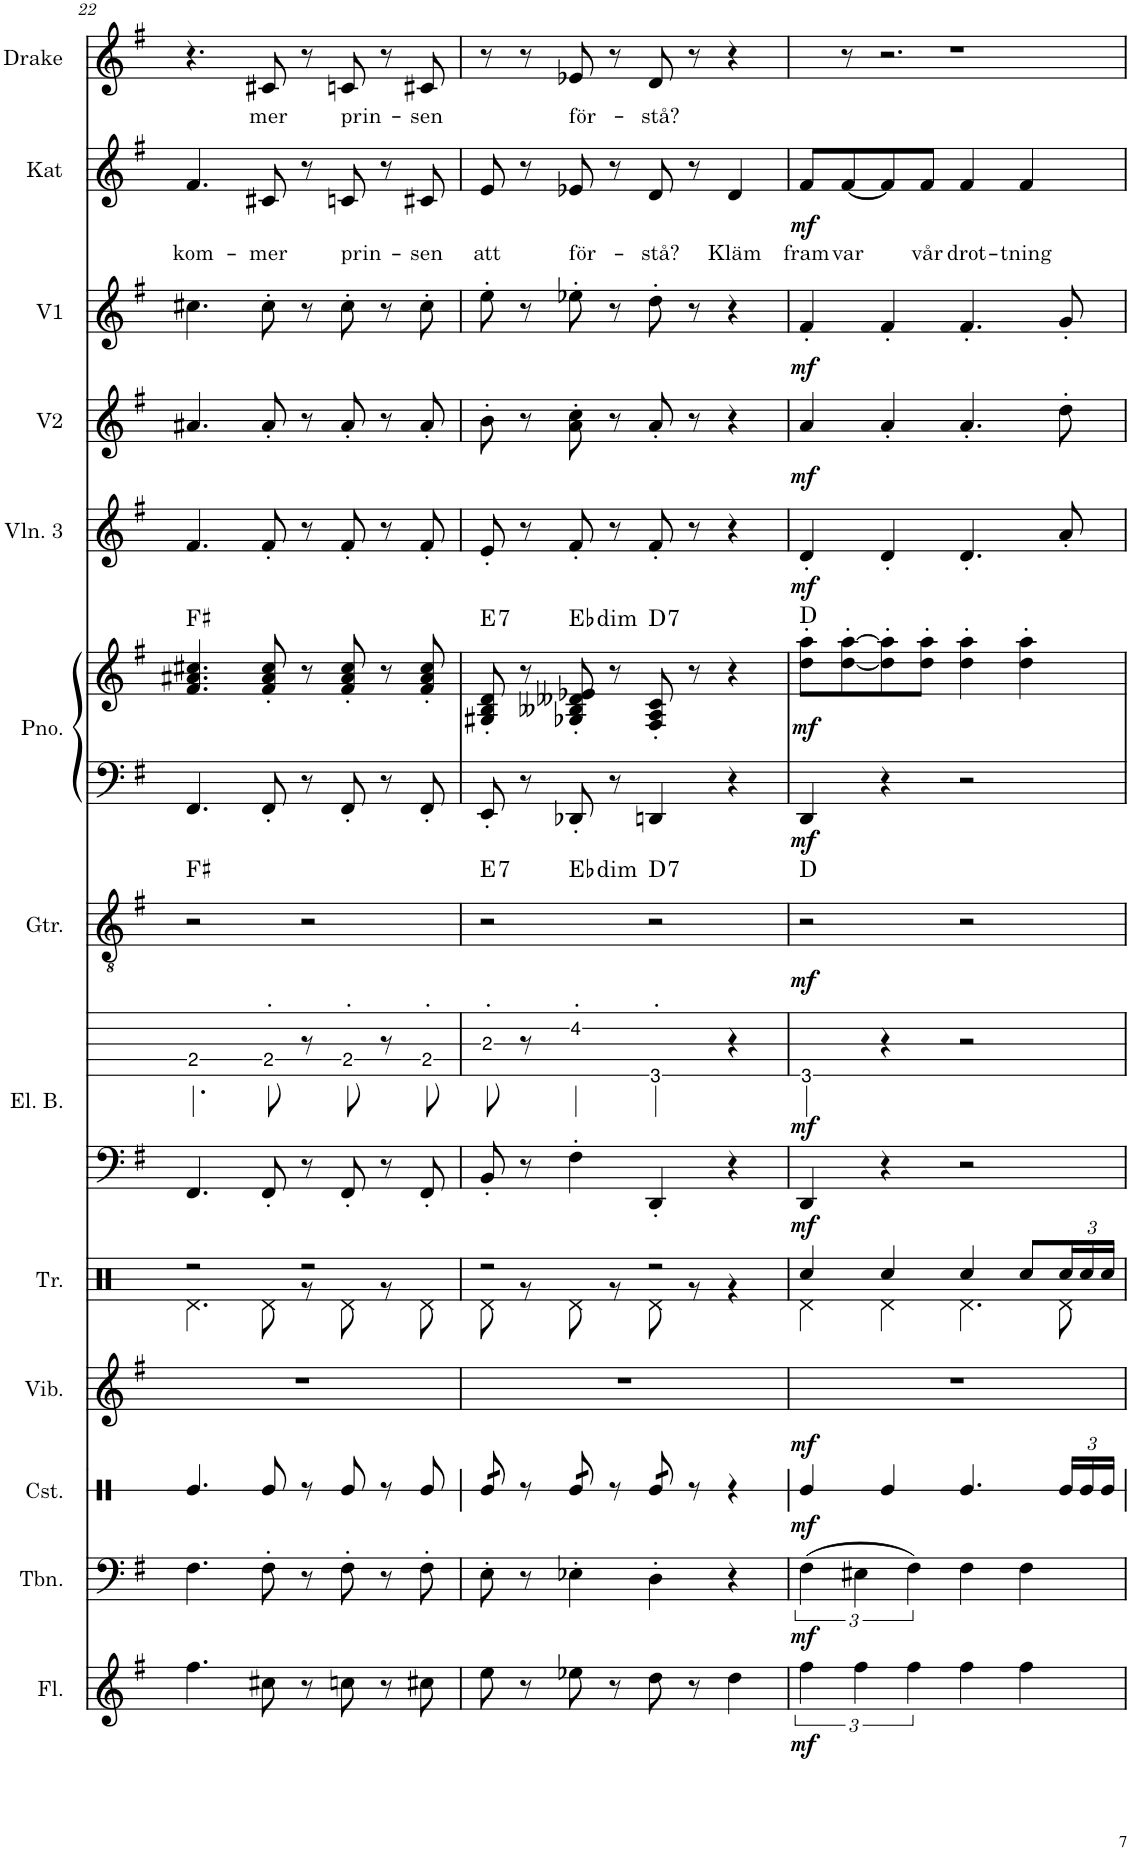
**kern	**dynam	**kern	**dynam	**kern	**dynam	**kern	**dynam	**kern	**kern	**kern	**dynam	**kern	**dynam	**harte	**kern	**kern	**dynam	**harte	**kern	**dynam	**kern	**dynam	**kern	**dynam	**kern	**text	**dynam	**kern	**text
*part13	*part13	*part12	*part12	*part11	*part11	*part10	*part10	*part9	*part8	*part8	*part8	*part7	*part7	*part7	*part6	*part6	*part6	*part6	*part5	*part5	*part4	*part4	*part3	*part3	*part2	*part2	*part2	*part1	*part1
*staff15	*staff15	*staff14	*staff14	*staff13	*staff13	*staff12	*staff12	*staff11	*staff10	*staff9	*staff9/10	*staff8	*staff8	*	*staff7	*staff6	*staff6/7	*	*staff5	*staff5	*staff4	*staff4	*staff3	*staff3	*staff2	*staff2	*staff2	*staff1	*staff1
*I"Flute	*	*I"Trombone	*	*I"Castanets	*	*I"Vibraphone	*	*I"Trummor	*I"5-str. Electric Bass	*	*	*I"Gitarr	*	*	*I"Piano	*	*	*	*I"Violin 3	*	*I"Violin 2	*	*I"Violin 1	*	*I"Kat	*	*	*I"Drake	*
*I'Fl.	*	*I'Tbn.	*	*I'Cst.	*	*I'Vib.	*	*I'Tr.	*I'El. B.	*	*	*I'Gtr.	*	*	*I'Pno.	*	*	*	*I'Vln. 3	*	*I'V2	*	*I'V1	*	*I'Kat	*	*	*I'Drake	*
!!LO:PB:g=z
*clefG2	*	*clefF4	*	*clefX	*	*clefG2	*	*clefX	*clefF4	*	*	*clefGv2	*	*	*clefF4	*clefG2	*	*	*clefG2	*	*clefG2	*	*clefG2	*	*clefG2	*	*	*clefG2	*
*	*	*	*	*	*	*	*	*	*Trd7c12	*Trd7c12	*	*	*	*	*	*	*	*	*	*	*	*	*	*	*	*	*	*	*
*k[f#]	*	*k[f#]	*	*k[]	*	*k[f#]	*	*k[]	*k[f#]	*k[f#]	*	*k[f#]	*	*	*k[f#]	*k[f#]	*	*	*k[f#]	*	*k[f#]	*	*k[f#]	*	*k[f#]	*	*	*k[f#]	*
*M4/4	*	*M4/4	*	*M4/4	*	*M4/4	*	*M4/4	*M4/4	*M4/4	*	*M4/4	*	*	*M4/4	*M4/4	*	*	*M4/4	*	*M4/4	*	*M4/4	*	*M4/4	*	*	*M4/4	*
=22	=22	=22	=22	=22	=22	=22	=22	=22	=22	=22	=22	=22	=22	=22	=22	=22	=22	=22	=22	=22	=22	=22	=22	=22	=22	=22	=22	=22	=22
*	*	*	*	*	*	*	*	*^	*	*	*	*	*	*	*	*	*	*	*	*	*	*	*	*	*	*	*	*	*
!	!	!	!	!	!	!	!	!	!	!	!	!	!	!	!	!	!	!	!	!	!	!	!	!	!	!	!LO:LY:b	!	!	!
4.ff#\	.	4.F#\	.	4.Re/	.	1r	.	2r	4.Rd\	4.FF#/	4.FF#\	.	2r	.	F#:maj	4.FF#/	4.f#/ 4.a#X/ 4.cc#X/	.	F#:maj	4.f#/	.	4.a#X/	.	4.cc#X\	.	4.f#/	kom-	.	4.r	.
!	!	!	!	!	!	!	!	!	!	!	!	!	!	!	!	!	!	!	!	!	!	!	!	!	!	!	!LO:LY:b	!	!	!LO:LY:b
8cc#X\	.	8F#'\	.	8Re/	.	.	.	.	8Rd\	8FF#'/	8FF#'\	.	.	.	.	8FF#'/	8f#/' 8a#/' 8cc#/'	.	.	8f#'/	.	8a#'/	.	8cc#'\	.	8c#X/	-mer	.	8c#X/	-mer
8r	.	8r	.	8r	.	.	.	2r	8r	8r	8r	.	2r	.	.	8r	8r	.	.	8r	.	8r	.	8r	.	8r	.	.	8r	.
!	!	!	!	!	!	!	!	!	!	!	!	!	!	!	!	!	!	!	!	!	!	!	!	!	!	!	!LO:LY:b	!	!	!LO:LY:b
8ccn\	.	8F#'\	.	8Re/	.	.	.	.	8Rd\	8FF#'/	8FF#'\	.	.	.	.	8FF#'/	8f#/' 8a#/' 8cc#/'	.	.	8f#'/	.	8a#'/	.	8cc#'\	.	8cn/	prin-	.	8cn/	prin-
8r	.	8r	.	8r	.	.	.	.	8r	8r	8r	.	.	.	.	8r	8r	.	.	8r	.	8r	.	8r	.	8r	.	.	8r	.
!	!	!	!	!	!	!	!	!	!	!	!	!	!	!	!	!	!	!	!	!	!	!	!	!	!	!	!LO:LY:b	!	!	!LO:LY:b
8cc#X\	.	8F#'\	.	8Re/	.	.	.	.	8Rd\	8FF#'/	8FF#'\	.	.	.	.	8FF#'/	8f#/' 8a#/' 8cc#/'	.	.	8f#'/	.	8a#'/	.	8cc#'\	.	8c#X/	-sen	.	8c#X/	-sen
=23	=23	=23	=23	=23	=23	=23	=23	=23	=23	=23	=23	=23	=23	=23	=23	=23	=23	=23	=23	=23	=23	=23	=23	=23	=23	=23	=23	=23	=23	=23
!	!	!	!	!	!	!	!	!	!	!	!	!	!	!	!LO:H:kt=7	!	!	!	!LO:H:kt=7	!	!	!	!	!	!	!	!LO:LY:b	!	!	!
*	*	*	*	*	*	*	*	*	*	*	*	*	*^	*	*	*	*	*	*	*	*	*	*	*	*	*	*	*	*	*
*	*	*	*	*tremolo	*	*	*	*	*	*	*	*	*	*	*	*	*	*	*	*	*	*	*	*	*	*	*	*	*	*	*
8ee\	.	8E'\	.	16Re/	.	1r	.	2r	8Rd\	8BB'/	8BB'\	.	2r	4ryy	.	E:7	8EE'/	8G#X/' 8B/' 8d/'	.	E:7	8e'/	.	8b'\	.	8ee'\	.	8e/	att	.	8r	.
.	.	.	.	16Re/	.	.	.	.	.	.	.	.	.	.	.	.	.	.	.	.	.	.	.	.	.	.	.	.	.	.	.
8r	.	8r	.	8r	.	.	.	.	8r	8r	8r	.	.	.	.	.	8r	8r	.	.	8r	.	8r	.	8r	.	8r	.	.	8r	.
!	!	!	!	!	!	!	!	!	!	!	!	!	!	!	!	!LO:H:kt=dim	!	!	!	!LO:H:kt=dim	!	!	!	!	!	!	!	!LO:LY:b	!	!	!LO:LY:b
8ee-X\	.	4E-X'\	.	16Re/	.	.	.	.	8Rd\	4F#'\	4F#'\	.	.	2.ryy	.	Eb:dim	8DD-X'/	8G-X/' 8B--X/' 8d--X/' 8e-X/'	.	Eb:dim	8f#'/	.	8a\' 8cc\'	.	8ee-X'\	.	8e-X/	för-	.	8e-X/	för-
.	.	.	.	16Re/	.	.	.	.	.	.	.	.	.	.	.	.	.	.	.	.	.	.	.	.	.	.	.	.	.	.	.
8r	.	.	.	8r	.	.	.	.	8r	.	.	.	.	.	.	.	8r	8r	.	.	8r	.	8r	.	8r	.	8r	.	.	8r	.
!	!	!	!	!	!	!	!	!	!	!	!	!	!	!	!	!LO:H:kt=7	!	!	!	!LO:H:kt=7	!	!	!	!	!	!	!	!LO:LY:b	!	!	!LO:LY:b
8dd\	.	4D'\	.	16Re/	.	.	.	2r	8Rd\	4DD'/	4DD'\	.	2r	.	.	D:7	4DDn/	8F#/' 8A/' 8c/'	.	D:7	8f#'/	.	8a'/	.	8dd'\	.	8d/	-stå?	.	8d/	-stå?
.	.	.	.	16Re/	.	.	.	.	.	.	.	.	.	.	.	.	.	.	.	.	.	.	.	.	.	.	.	.	.	.	.
*	*	*	*	*Xtremolo	*	*	*	*	*	*	*	*	*	*	*	*	*	*	*	*	*	*	*	*	*	*	*	*	*	*	*
8r	.	.	.	8r	.	.	.	.	8r	.	.	.	.	.	.	.	.	8r	.	.	8r	.	8r	.	8r	.	8r	.	.	8r	.
!	!	!	!	!	!	!	!	!	!	!	!	!	!	!	!	!	!	!	!	!	!	!	!	!	!	!	!	!LO:LY:b	!	!	!
4dd\	.	4r	.	4r	.	.	.	.	4r	4r	4r	.	.	.	.	.	4r	4r	.	.	4r	.	4r	.	4r	.	4d/	Kläm	.	4r	.
=24	=24	=24	=24	=24	=24	=24	=24	=24	=24	=24	=24	=24	=24	=24	=24	=24	=24	=24	=24	=24	=24	=24	=24	=24	=24	=24	=24	=24	=24	=24	=24
!	!LO:DY:b	!	!LO:DY:b	!	!LO:DY:b	!	!LO:DY:b	!	!	!	!	!LO:DY:b=2	!	!	!	!	!	!	!	!	!	!	!	!	!	!	!	!LO:LY:b	!	!	!
!	!	!	!	!	!	!	!	!	!	!	!	!LO:DY:n=1:b	!	!	!LO:DY:b	!	!	!	!LO:DY:b=2	!	!	!	!	!	!	!	!	!	!	!	!
!	!	!	!	!	!	!	!	!	!	!	!	!	!	!	!	!	!	!	!LO:DY:n=1:b	!	!	!LO:DY:b	!	!LO:DY:b	!	!LO:DY:b	!	!	!LO:DY:b	!	!
*	*	*	*	*	*	*	*	*	*	*	*	*	*v	*v	*	*	*	*	*	*	*	*	*	*	*	*	*	*	*	*	*
6ff#\	mf	(6F#\	mf	4Re/	mf	1r	mf	4Rcc/	4Rd\	4DD/	4DD\	mf mf	2r	mf	D:maj	4DD/	8dd\' 8aa\'L	mf mf	D:maj	4d'/	mf	4a/	mf	4f#'/	mf	8f#/L	fram	mf	1r	.
!	!	!	!	!	!	!	!	!	!	!	!	!	!	!	!	!	!	!	!	!	!	!	!	!	!	!	!LO:LY:b	!	!	!
.	.	.	.	.	.	.	.	.	.	.	.	.	.	.	.	.	[8dd\' [8aa\'	.	.	.	.	.	.	.	.	[8f#/	var	.	.	.
6ff#\	.	6E#X\	.	.	.	.	.	.	.	.	.	.	.	.	.	.	.	.	.	.	.	.	.	.	.	.	.	.	.	.
.	.	.	.	4Re/	.	.	.	4Rcc/	4Rd\	4r	4r	.	.	.	.	4r	8dd\]' 8aa\]'	.	.	4d'/	.	4a'/	.	4f#'/	.	8f#/]	.	.	.	.
6ff#\	.	6F#\)	.	.	.	.	.	.	.	.	.	.	.	.	.	.	.	.	.	.	.	.	.	.	.	.	.	.	.	.
!	!	!	!	!	!	!	!	!	!	!	!	!	!	!	!	!	!	!	!	!	!	!	!	!	!	!	!LO:LY:b	!	!	!
.	.	.	.	.	.	.	.	.	.	.	.	.	.	.	.	.	8dd\' 8aa\'J	.	.	.	.	.	.	.	.	8f#/J	vår	.	.	.
!	!	!	!	!	!	!	!	!	!	!	!	!	!	!	!	!	!	!	!	!	!	!	!	!	!	!	!LO:LY:b	!	!	!
4ff#\	.	4F#\	.	4.Re/	.	.	.	4Rcc/	4.Rd\	2r	2r	.	2r	.	.	2r	4dd\' 4aa\'	.	.	4.d'/	.	4.a'/	.	4.f#'/	.	4f#/	drot-	.	.	.
!	!	!	!	!	!	!	!	!	!	!	!	!	!	!	!	!	!	!	!	!	!	!	!	!	!	!	!LO:LY:b	!	!	!
4ff#\	.	4F#\	.	.	.	.	.	8Rcc/L	.	.	.	.	.	.	.	.	4dd\' 4aa\'	.	.	.	.	.	.	.	.	4f#/	-tning	.	.	.
*	*	*	*	*Xbrackettup	*	*	*	*Xbrackettup	*	*	*	*	*	*	*	*	*	*	*	*	*	*	*	*	*	*	*	*	*	*
.	.	.	.	24Re/LL	.	.	.	24Rcc/L	8Rd\	.	.	.	.	.	.	.	.	.	.	8a'/	.	8dd'\	.	8g'/	.	.	.	.	.	.
.	.	.	.	24Re/	.	.	.	24Rcc/	.	.	.	.	.	.	.	.	.	.	.	.	.	.	.	.	.	.	.	.	.	.
.	.	.	.	24Re/JJ	.	.	.	24Rcc/JJ	.	.	.	.	.	.	.	.	.	.	.	.	.	.	.	.	.	.	.	.	.	.
2..ryy	.	2..ryy	.	2..ryy	.	2..ryy	.	2..ryy	2..ryy	2..ryy	2..ryy	.	2..ryy	.	.	2..ryy	2..ryy	.	.	2..ryy	.	2..ryy	.	2..ryy	.	2..ryy	.	.	8r	.
.	.	.	.	.	.	.	.	.	.	.	.	.	.	.	.	.	.	.	.	.	.	.	.	.	.	.	.	.	2.r	.
*	*	*	*	*	*	*	*	*v	*v	*	*	*	*	*	*	*	*	*	*	*	*	*	*	*	*	*	*	*	*	*
=	=	=	=	=	=	=	=	=	=	=	=	=	=	=	=	=	=	=	=	=	=	=	=	=	=	=	=	=	=
*-	*-	*-	*-	*-	*-	*-	*-	*-	*-	*-	*-	*-	*-	*-	*-	*-	*-	*-	*-	*-	*-	*-	*-	*-	*-	*-	*-	*-	*-
